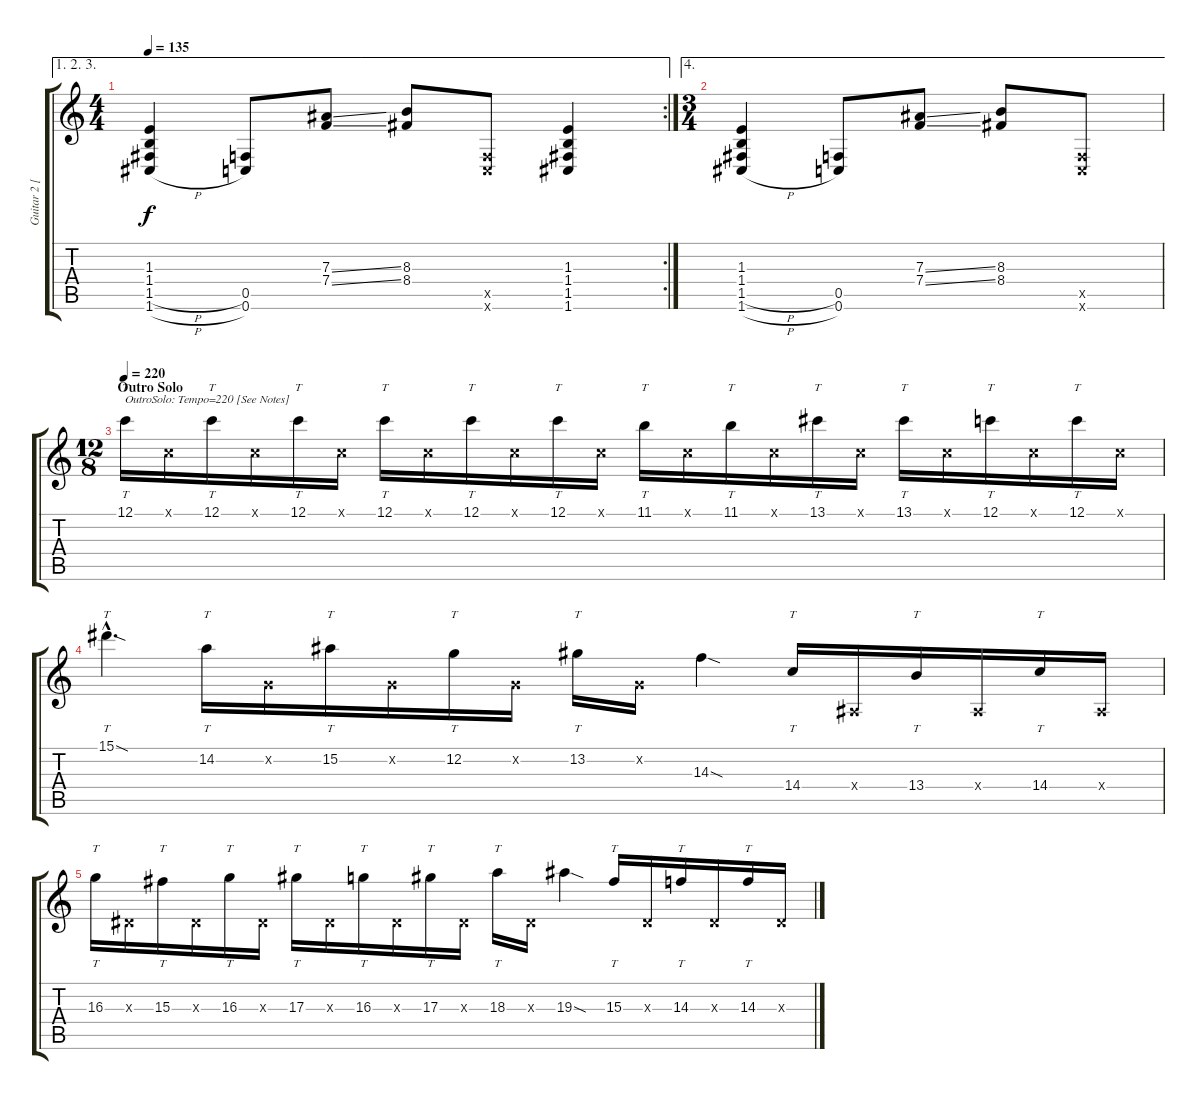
\track ("Guitar 2 [Luc Lemay]" "Guitar 2 [") {instrument distortionguitar}
\staff {score tabs}
\tuning (C4 G3 Eb3 Bb2 F2 C2) {hide}
\ae (1 2 3)
\rc 2
\ts (4 4)
\tempo 135
\clef g2
\ks c
(1.3 1.4 1.5{h} 1.6{h}).4{dy f} (0.5 0.6).8 (7.3{ss} 7.4{ss}).8 (8.3 8.4).8 (0.5{x} 0.6{x}).8 (1.3 1.4 1.5 1.6).4 |
\ae 4
\ts (3 4)
(1.3 1.4 1.5{h} 1.6{h}).4 (0.5 0.6).8 (7.3{ss} 7.4{ss}).8 (8.3 8.4).8 (0.5{x} 0.6{x}).8 |
\ts (12 8)
\section ("" "Outro Solo")
\tempo 220
12.1.16{tt txt "OutroSolo: Tempo=220 [See Notes]"} 0.1{x}.16 12.1.16{tt} 0.1{x}.16 12.1.16{tt} 0.1{x}.16 12.1.16{tt} 0.1{x}.16 12.1.16{tt} 0.1{x}.16 12.1.16{tt} 0.1{x}.16 11.1.16{tt} 0.1{x}.16 11.1.16{tt} 0.1{x}.16 13.1.16{tt} 0.1{x}.16 13.1.16{tt} 0.1{x}.16 12.1.16{tt} 0.1{x}.16 12.1.16{tt} 0.1{x}.16 |
15.1{sod hac}.4{tt d} 14.2.16{tt} 0.2{x}.16 15.2.16{tt} 0.2{x}.16 12.2.16{tt} 0.2{x}.16 13.2.16{tt} 0.2{x}.16 14.3{sod}.4 14.4.16{tt} 0.4{x}.16 13.4.16{tt} 0.4{x}.16 14.4.16{tt} 0.4{x}.16 |
16.3.16{tt} 0.3{x}.16 15.3.16{tt} 0.3{x}.16 16.3.16{tt} 0.3{x}.16 17.3.16{tt} 0.3{x}.16 16.3.16{tt} 0.3{x}.16 17.3.16{tt} 0.3{x}.16 18.3.16{tt} 0.3{x}.16 19.3{sod}.4 15.3.16{tt} 0.3{x}.16 14.3.16{tt} 0.3{x}.16 14.3.16{tt} 0.3{x}.16
